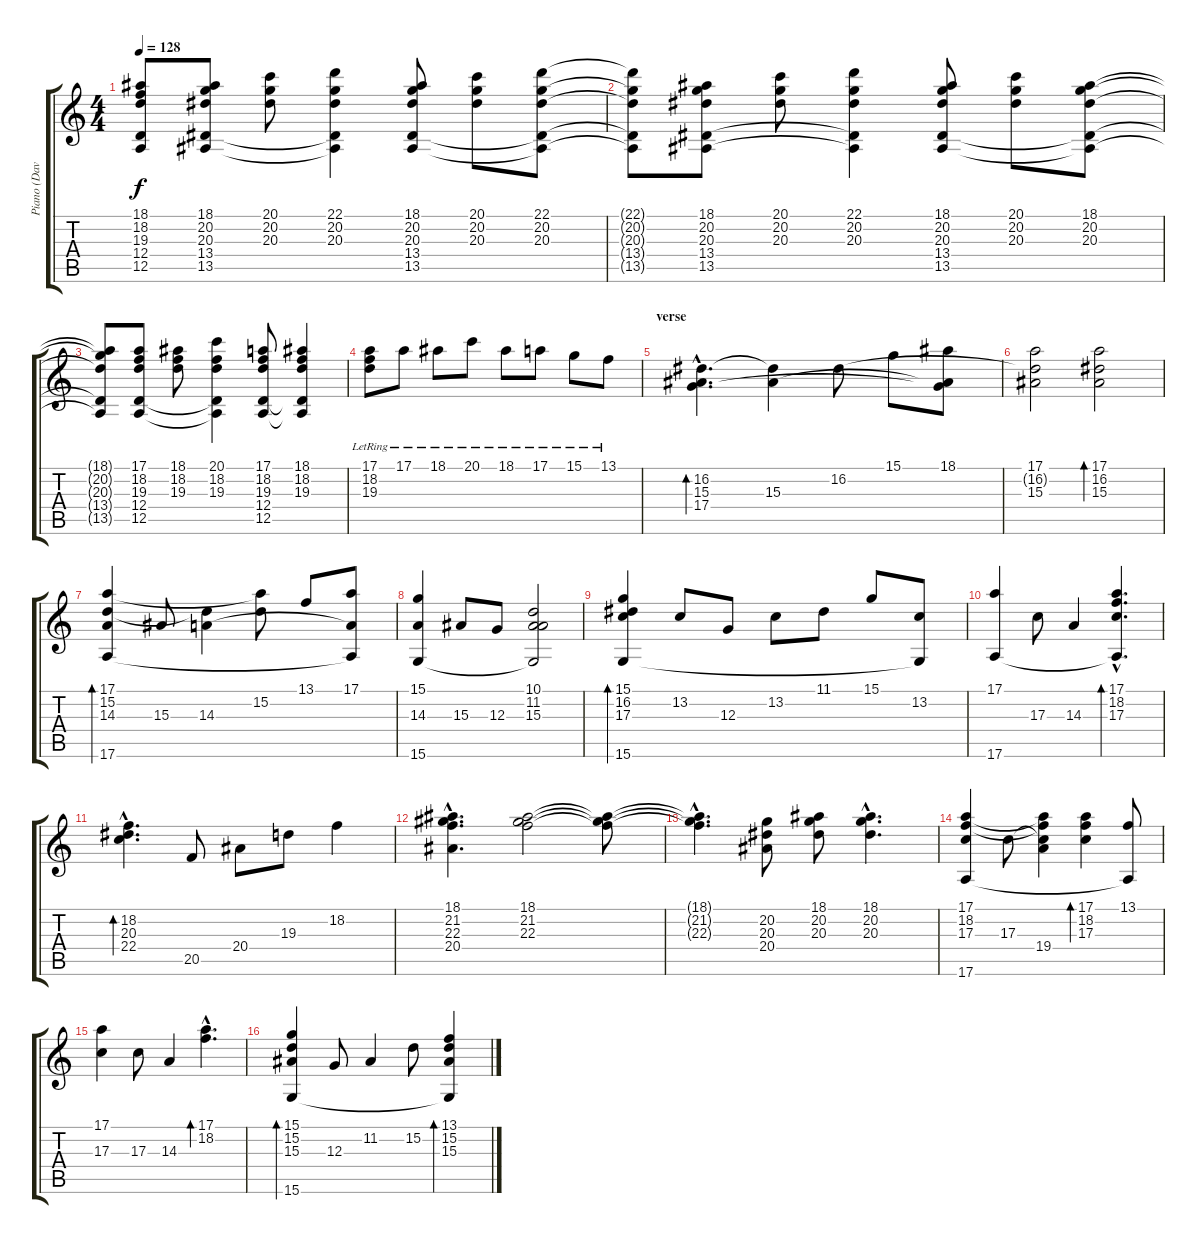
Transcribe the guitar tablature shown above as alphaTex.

\track ("Piano (Davies)" "Piano (Dav") {instrument acousticgrandpiano}
\staff {score tabs}
\tuning (E4 B3 G3 D3 A2 E2) {hide}
\ts (4 4)
\tempo 128
\clef g2
\ks c
(18.1{t} 18.2{t} 19.3{t} 12.4{t} 12.5{t}).8{dy f} (18.1 20.2 20.3 13.4 13.5).8 (20.1 20.2 20.3).8 (22.1 20.2 20.3 13.4{t} 13.5{t}).4 (18.1 20.2 20.3 13.4 13.5).8 (20.1 20.2 20.3).8 (22.1 20.2 20.3 13.4{t} 13.5{t}).8 |
(22.1{t} 20.2{t} 20.3{t} 13.4{t} 13.5{t}).8 (18.1 20.2 20.3 13.4 13.5).8 (20.1 20.2 20.3).8 (22.1 20.2 20.3 13.4{t} 13.5{t}).4 (18.1 20.2 20.3 13.4 13.5).8 (20.1 20.2 20.3).8 (18.1 20.2 20.3 13.4{t} 13.5{t}).8 |
(18.1{t} 20.2{t} 20.3{t} 13.4{t} 13.5{t}).8 (17.1 18.2 19.3 12.4 12.5).8 (18.1 18.2 19.3).8 (20.1 18.2 19.3 12.4{t} 12.5{t}).4 (17.1 18.2 19.3 12.4 12.5).8 (18.1 18.2 19.3 12.4{t} 12.5{t}).4 |
(17.1{lr} 18.2{lr} 19.3{lr}).8 17.1{lr}.8 18.1{lr}.8 20.1{lr}.8 18.1{lr}.8 17.1{lr}.8 15.1{lr}.8 13.1{lr}.8 |
\section ("" "verse")
(16.2{hac} 15.3{hac} 17.4{hac}).4{d bd 240} (16.2{t} 15.3).4 16.2.8 15.1.8 (18.1 15.3{t} 17.4{t}).8 |
(17.1 16.2{t} 15.3).2 (17.1 16.2 15.3).2{bd 240} |
(17.1 15.2 14.3 17.6).4{bd 240} 15.3.8 (15.2{t} 14.3).4 (17.1{t} 15.2).8 13.1.8 (17.1 14.3{t} 17.6{t}).8 |
(15.1 14.3 15.6).4 15.3.8 12.3.8 (10.1 11.2 15.3 15.6{t}).2 |
(15.1 16.2 17.3 15.6).4{bd 240} 13.2.8 12.3.8 13.2.8 11.1.8 15.1.8 (13.2 15.6{t}).8 |
(17.1 17.6).4 17.3.8 14.3.4 (17.1{hac} 18.2{hac} 17.3{hac} 17.6{hac t}).4{d bd 240} |
(18.2{hac} 20.3{hac} 22.4{hac}).4{d bd 240} 20.5.8 20.4.8 19.3.8 18.2.4 |
(18.1{hac} 21.2{hac} 22.3{hac} 20.4{hac}).4{d} (18.1 21.2 22.3).2 (18.1{t} 21.2{t} 22.3{t}).8 |
(18.1{hac t} 21.2{hac t} 22.3{hac t}).4{d} (20.2 20.3 20.4).8 (18.1 20.2 20.3).8 (18.1{hac} 20.2{hac} 20.3{hac}).4{d} |
(17.1 18.2 17.3 17.6).4 17.3.8 (17.1{t} 18.2{t} 17.3{t} 19.4).4 (17.1 18.2 17.3).4{bd 240} (13.1 17.6{t}).8 |
(17.1 17.3).4 17.3.8 14.3.4 (17.1{hac} 18.2{hac}).4{d bd 240} |
(15.1 15.2 15.3 15.6).4{bd 240} 12.3.8 11.2.4 15.2.8 (13.1 15.2 15.3 15.6{t}).4{bd 240}
